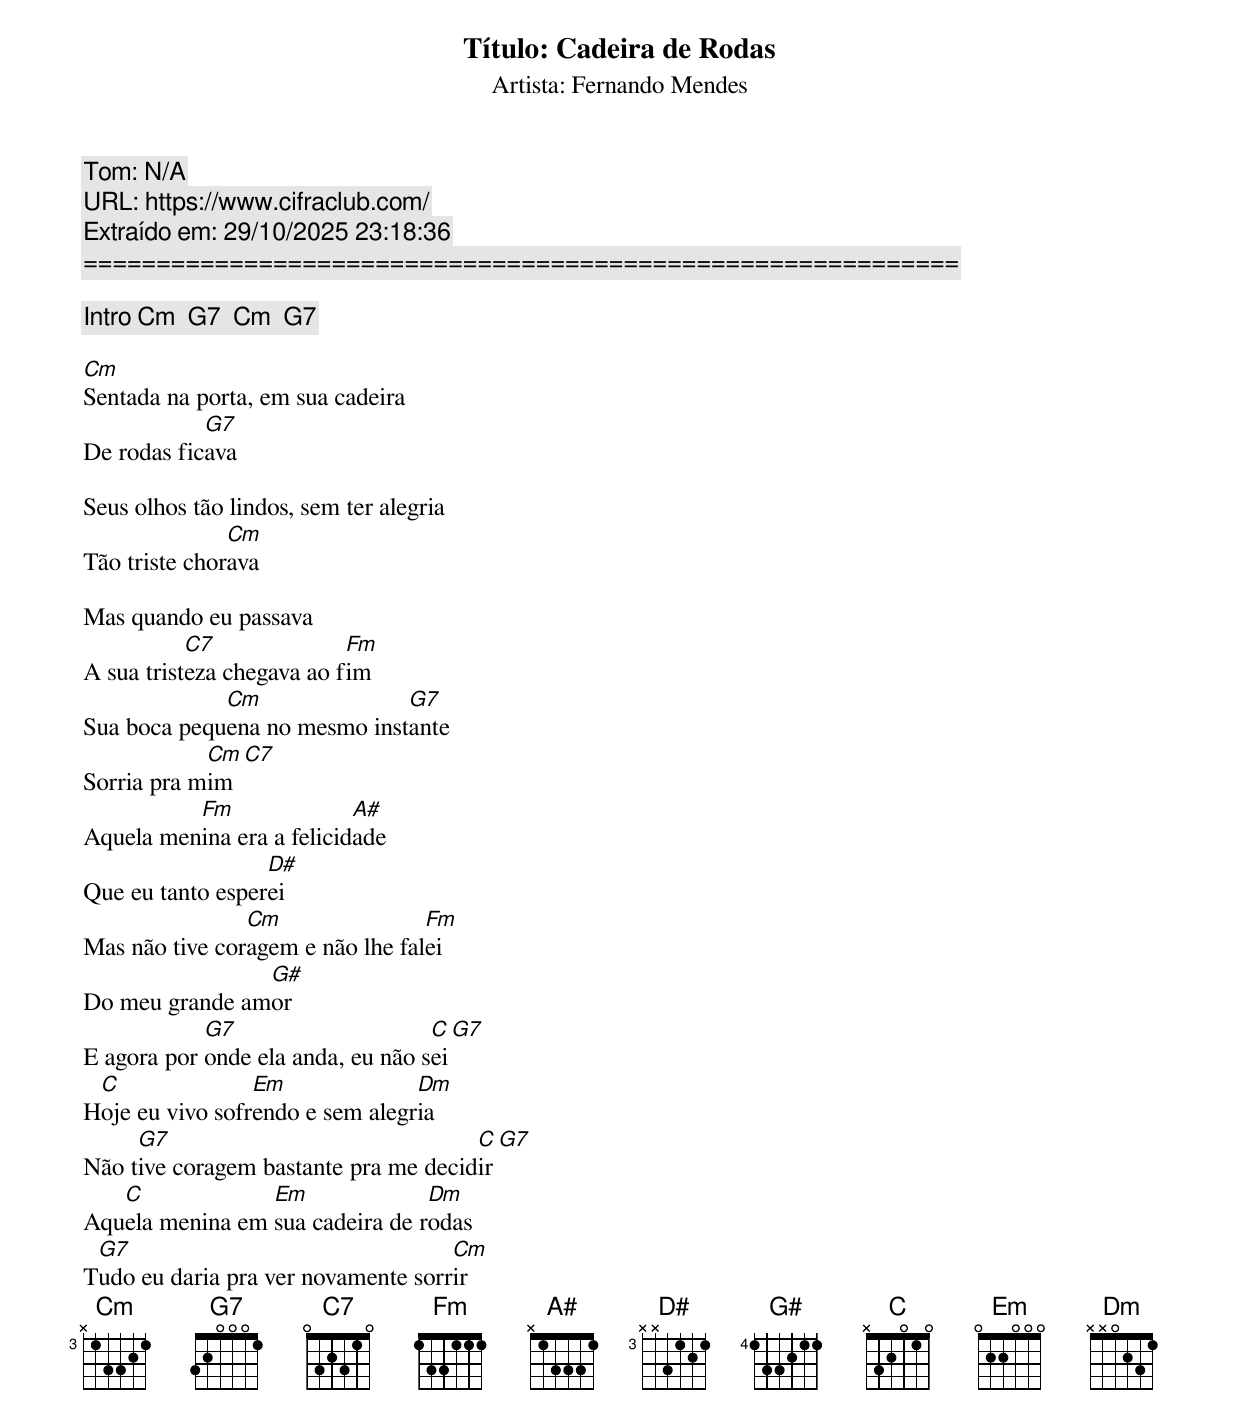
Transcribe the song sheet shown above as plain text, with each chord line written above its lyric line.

Título: Cadeira de Rodas
Artista: Fernando Mendes
Tom: N/A
URL: https://www.cifraclub.com/
Extraído em: 29/10/2025 23:18:36
============================================================

[Intro] Cm  G7  Cm  G7

Cm
Sentada na porta, em sua cadeira
            G7
De rodas ficava

Seus olhos tão lindos, sem ter alegria
               Cm
Tão triste chorava

Mas quando eu passava
           C7              Fm
A sua tristeza chegava ao fim
             Cm               G7
Sua boca pequena no mesmo instante
            Cm  C7
Sorria pra mim
          Fm               A#
Aquela menina era a felicidade
                  D#
Que eu tanto esperei
                Cm                Fm
Mas não tive coragem e não lhe falei
                G#
Do meu grande amor
            G7                     C   G7
E agora por onde ela anda, eu não sei
 C               Em              Dm
Hoje eu vivo sofrendo e sem alegria
     G7                               C  G7
Não tive coragem bastante pra me decidir
   C             Em              Dm
Aquela menina em sua cadeira de rodas
 G7                                 Cm
Tudo eu daria pra ver novamente sorrir
